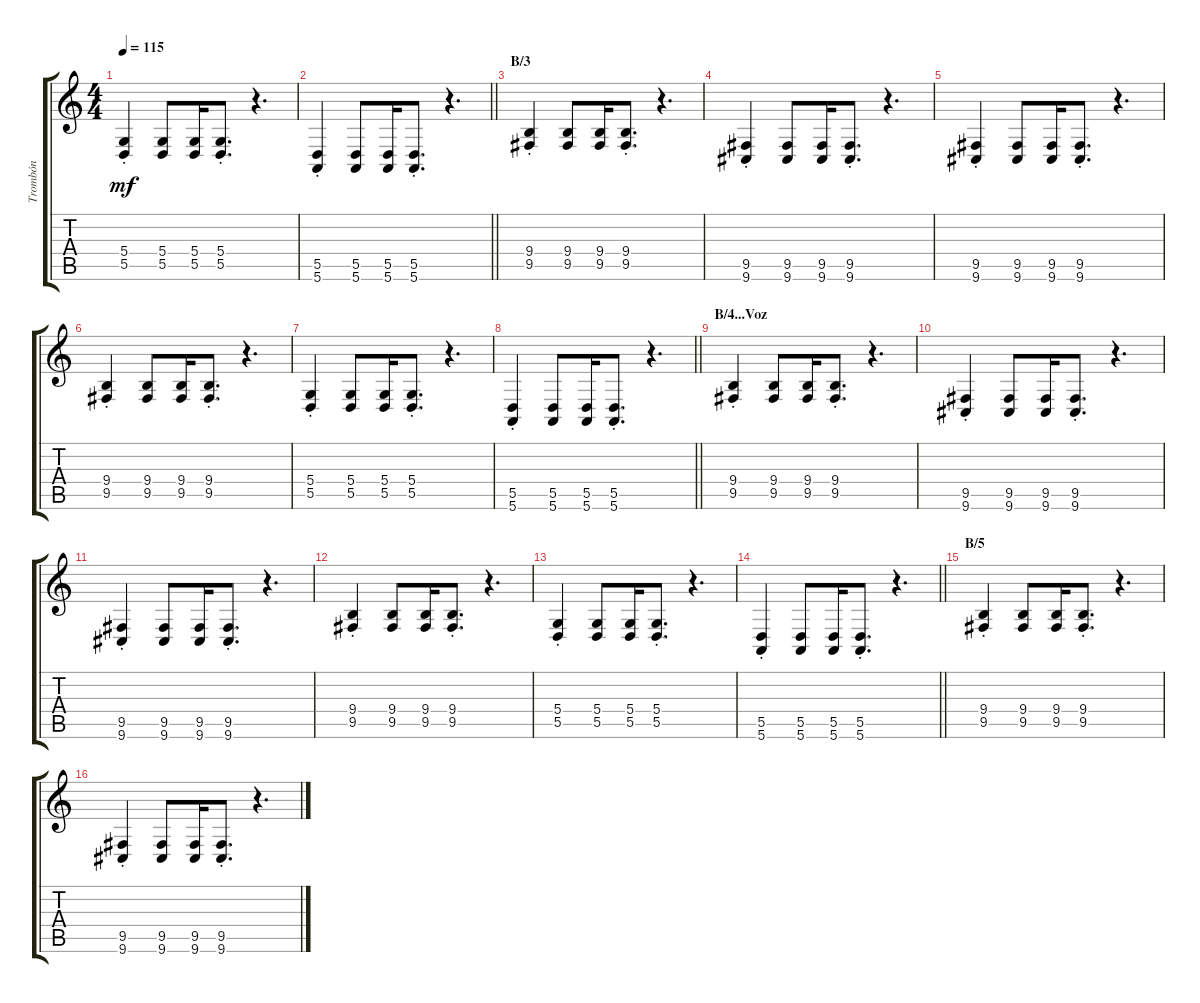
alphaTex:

\track ("Trombón" "Trombón") {instrument trombone}
\staff {score tabs}
\tuning (E4 B3 G3 D3 A2 E2) {hide}
\ts (4 4)
\tempo 115
\clef g2
\ks c
(5.4{st} 5.5{st}).4{dy mf} (5.4 5.5).8 (5.4 5.5).16 (5.4{st} 5.5{st}).8{d} r.4{d} |
\barLineRight lightlight
(5.5{st} 5.6{st}).4 (5.5 5.6).8 (5.5 5.6).16 (5.5{st} 5.6{st}).8{d} r.4{d} |
\section ("" "B/3")
(9.4{st} 9.5{st}).4 (9.4 9.5).8 (9.4 9.5).16 (9.4{st} 9.5{st}).8{d} r.4{d} |
(9.5{st} 9.6{st}).4 (9.5 9.6).8 (9.5 9.6).16 (9.5{st} 9.6{st}).8{d} r.4{d} |
(9.5{st} 9.6{st}).4 (9.5 9.6).8 (9.5 9.6).16 (9.5{st} 9.6{st}).8{d} r.4{d} |
(9.4{st} 9.5{st}).4 (9.4 9.5).8 (9.4 9.5).16 (9.4{st} 9.5{st}).8{d} r.4{d} |
(5.4{st} 5.5{st}).4 (5.4 5.5).8 (5.4 5.5).16 (5.4{st} 5.5{st}).8{d} r.4{d} |
\barLineRight lightlight
(5.5{st} 5.6{st}).4 (5.5 5.6).8 (5.5 5.6).16 (5.5{st} 5.6{st}).8{d} r.4{d} |
\section ("" "B/4...Voz")
(9.4{st} 9.5{st}).4 (9.4 9.5).8 (9.4 9.5).16 (9.4{st} 9.5{st}).8{d} r.4{d} |
(9.5{st} 9.6{st}).4 (9.5 9.6).8 (9.5 9.6).16 (9.5{st} 9.6{st}).8{d} r.4{d} |
(9.5{st} 9.6{st}).4 (9.5 9.6).8 (9.5 9.6).16 (9.5{st} 9.6{st}).8{d} r.4{d} |
(9.4{st} 9.5{st}).4 (9.4 9.5).8 (9.4 9.5).16 (9.4{st} 9.5{st}).8{d} r.4{d} |
(5.4{st} 5.5{st}).4 (5.4 5.5).8 (5.4 5.5).16 (5.4{st} 5.5{st}).8{d} r.4{d} |
\barLineRight lightlight
(5.5{st} 5.6{st}).4 (5.5 5.6).8 (5.5 5.6).16 (5.5{st} 5.6{st}).8{d} r.4{d} |
\section ("" "B/5")
(9.4{st} 9.5{st}).4 (9.4 9.5).8 (9.4 9.5).16 (9.4{st} 9.5{st}).8{d} r.4{d} |
(9.5{st} 9.6{st}).4 (9.5 9.6).8 (9.5 9.6).16 (9.5{st} 9.6{st}).8{d} r.4{d}
